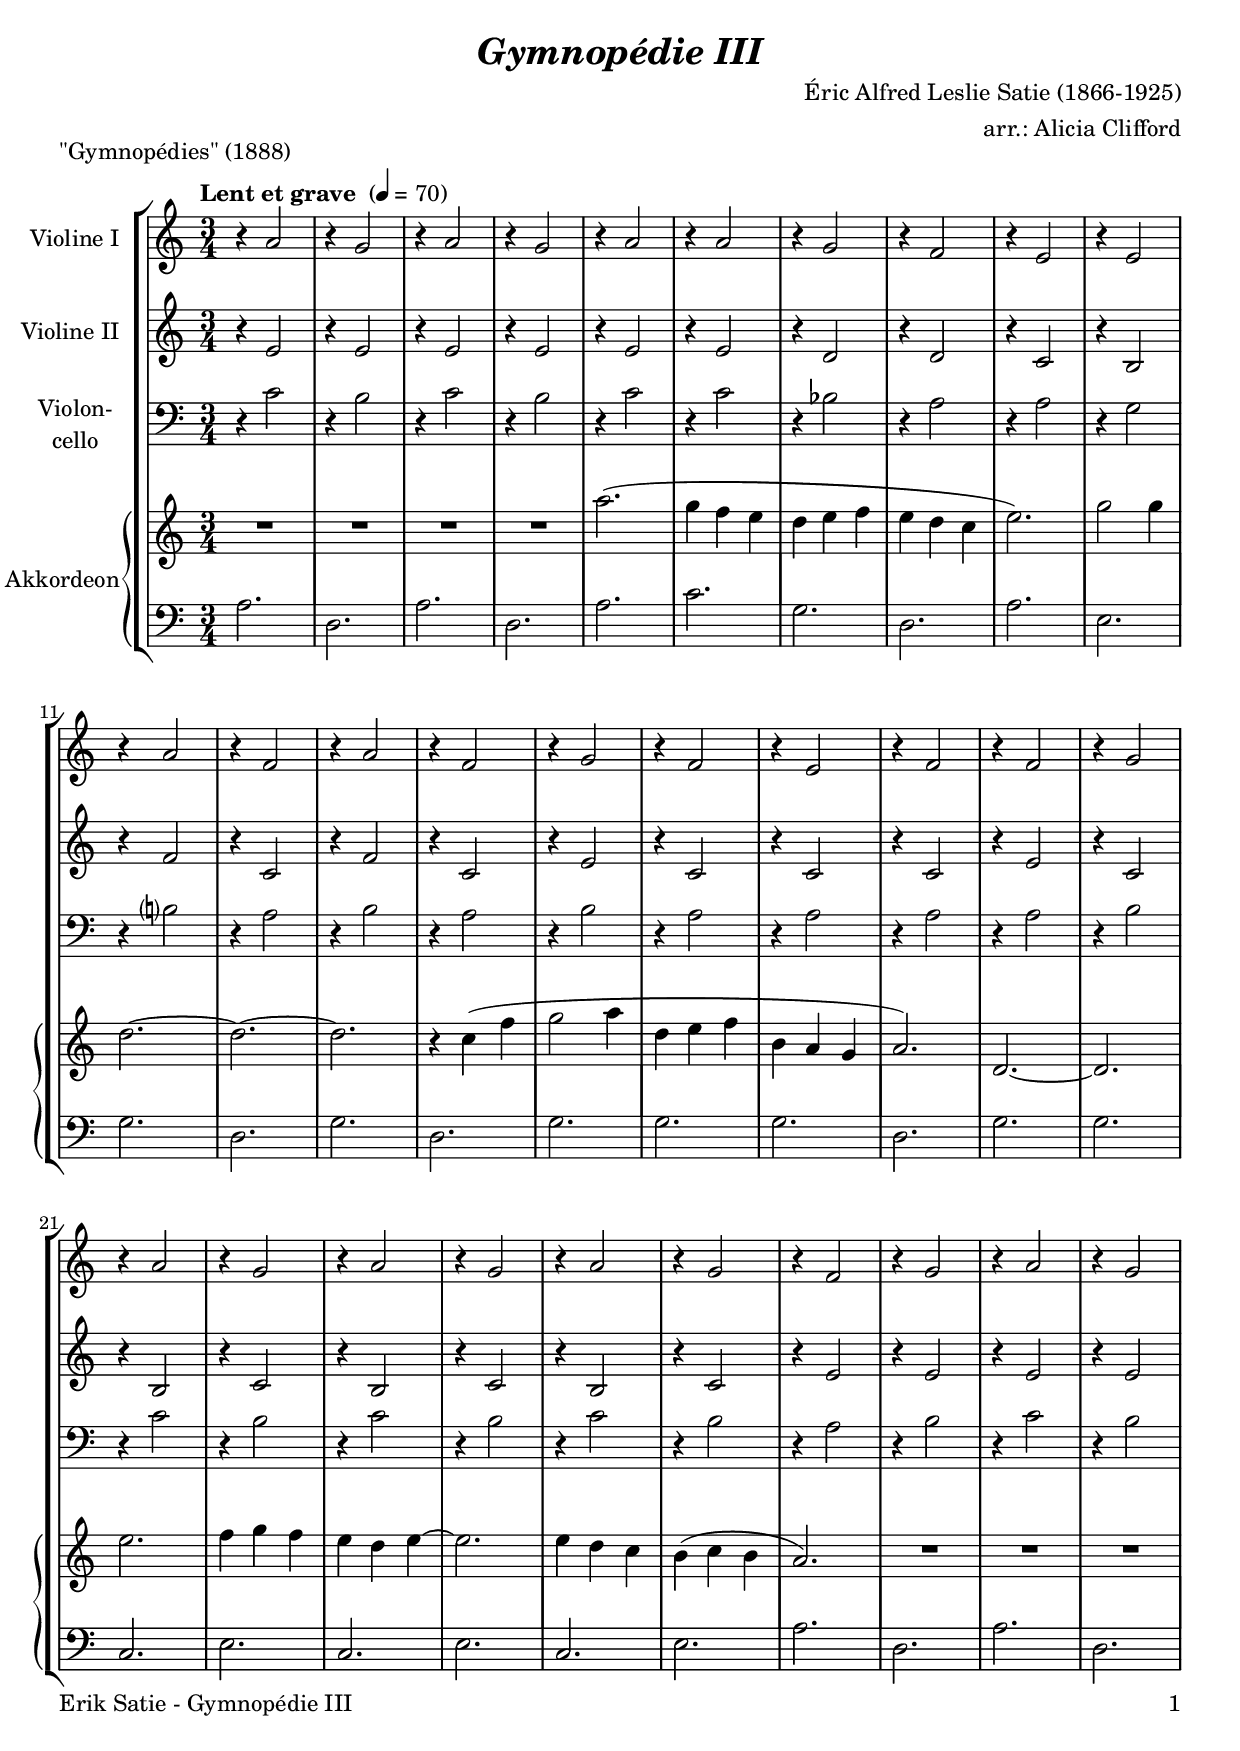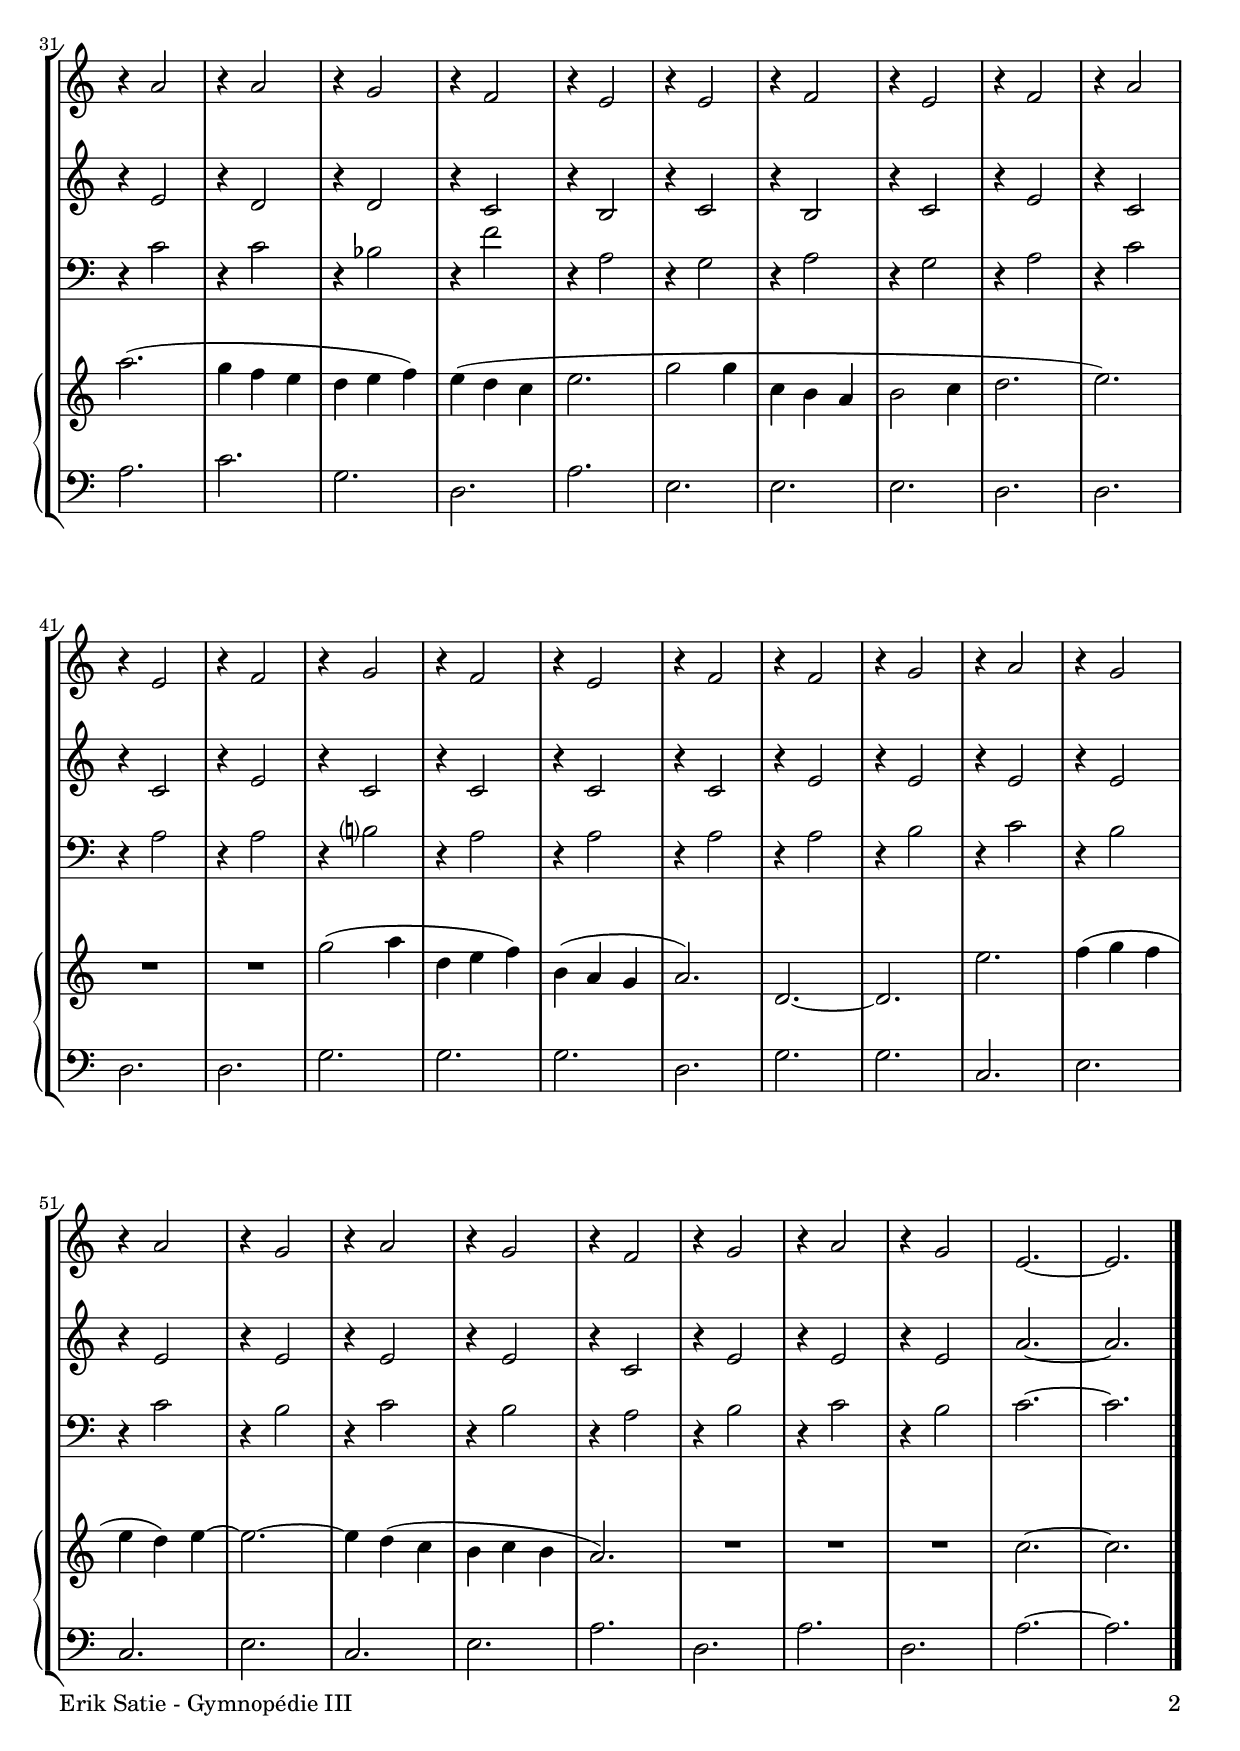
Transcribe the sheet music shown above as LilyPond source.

\version "2.24.3"
\include "deutsch.ly"

#(set-global-staff-size 20)

\header {
  title       = \markup \bold \italic "Gymnopédie III"
  composer    = "Éric Alfred Leslie Satie (1866-1925)"
  arranger    = "arr.: Alicia Clifford"
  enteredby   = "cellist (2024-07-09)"
  piece       = "\"Gymnopédies\" (1888)"
}

voiceconsts = {
  \key a \minor
  \time 3/4
  \numericTimeSignature
  \compressEmptyMeasures
% Set default beaming for all staves
%  \set Timing.beamExceptions = #'()
%  \set Timing.baseMoment     = #(ly:make-moment 1 4)
%  \set Timing.beatStructure  = #'(1 1 2)
  \tempo "Lent et grave " 4=70
}

mipz = "pizzicato strings"
mivl = "violin"
miba = "cello"
% mikl = "bright acoustic"
% mikl = "church organ"
mikl = "concertina"

rit = \mark \markup \box \italic "rit."

va = \relative c'' {
  \voiceconsts

  r4 a2
  r4 g2
  r4 a2
  r4 g2
  r4 a2
  r4 a2
  r4 g2
  r4 f2
  r4 e2
  r4 e2
  r4 a2

  r4 f2
  r4 a2
  r4 f2
  r4 g2
  r4 f2
  r4 e2
  r4 f2
  r4 f2
  r4 g2
  r4 a2
  r4 g2
  r4 a2

  r4 g2
  r4 a2
  r4 g2
  r4 f2
  r4 g2
  r4 a2
  r4 g2
  r4 a2
  r4 a2
  r4 g2
  r4 f2
  r4 e2
  
  r4 e2
  r4 f2
  r4 e2
  r4 f2
  r4 a2
  r4 e2
  r4 f2
  r4 g2
  r4 f2
  r4 e2
  r4 f2
  r4 f2
  
  r4 g2
  r4 a2
  r4 g2
  r4 a2
  r4 g2
  r4 a2
  r4 g2
  r4 f2
  r4 g2
  r4 a2
  r4 g2
  e2.~
  e \bar "|."
}

vb = \relative c' {
  \voiceconsts

  r4 e2
  r4 e2
  r4 e2
  r4 e2
  r4 e2
  r4 e2
  r4 d2
  r4 d2
  r4 c2
  r4 h2
  r4 f'2

  r4 c2
  r4 f2
  r4 c2
  r4 e2
  r4 c2
  r4 c2
  r4 c2
  r4 e2
  r4 c2
  r4 h2
  r4 c2
  r4 h2
  
  r4 c2
  r4 h2
  r4 c2
  r4 e2
  r4 e2
  r4 e2
  r4 e2
  r4 e2
  r4 d2
  r4 d2
  r4 c2
  r4 h2

  r4 c2
  r4 h2
  r4 c2
  r4 e2
  r4 c2
  r4 c2
  r4 e2
  r4 c2
  r4 c2
  r4 c2
  r4 c2
  r4 e2
  
  r4 e2
  r4 e2
  r4 e2
  r4 e2
  r4 e2
  r4 e2
  r4 e2
  r4 c2
  r4 e2
  r4 e2
  r4 e2
  a2.~
  a \bar "|."
}

vc = \relative c' {
  \voiceconsts
  \clef "bass"
  
  r4 c2
  r4 h2
  r4 c2
  r4 h2
  r4 c2
  r4 c2
  r4 b2
  r4 a2
  r4 a2
  r4 g2
  r4 h?2
  
  r4 a2
  r4 h2
  r4 a2
  r4 h2
  r4 a2
  r4 a2
  r4 a2
  r4 a2
  r4 h2
  r4 c2
  r4 h2
  r4 c2

  r4 h2
  r4 c2
  r4 h2
  r4 a2
  r4 h2
  r4 c2
  r4 h2
  r4 c2
  r4 c2
  r4 b2
  r4 f'2
  r4 a,2
  
  r4 g2
  r4 a2
  r4 g2
  r4 a2
  r4 c2
  r4 a2
  r4 a2
  r4 h?2
  r4 a2
  r4 a2
  r4 a2
  r4 a2
  
  r4 h2
  r4 c2
  r4 h2
  r4 c2
  r4 h2
  r4 c2
  r4 h2
  r4 a2
  r4 h2
  r4 c2
  r4 h2
  c2.~
  c \bar "|."
}

vd = \relative c''' {
  \voiceconsts

  R2.*4
  a2.(
  g4 f e
  d e f
  e d c
  e2.)
  g2 g4
  d2.~

  d~
  d
  r4 c( f
  g2 a4
  d, e f
  h, a g
  a2.)
  d,~
  d
  e'
  f4 g f
  e d e~

  e2.
  e4 d c
  h( c h
  a2.)
  R2.*3
  a'2.(
  g4 f e
  d e f)
  e( d c
  e2.

  g2 g4
  c, h a
  h2 c4
  d2.
  e)
  R2.*2
  g2( a4
  d, e f)
  h,( a g
  a2.)
  d,~
  
  d
  e'
  f4( g f
  e d) e~
  e2.~
  e4 d( c
  h c h
  a2.)
  R2.*3
  c2.~
  c \bar "|."
}

ve = \relative c' {
  \voiceconsts
  \clef "bass"

  a2.
  d,
  a'
  d,
  a'
  c
  g
  d
  a'
  e
  g

  d
  g
  d
  g
  g
  g
  d
  g
  g
  c,
  e
  c

  e
  c
  e
  a
  d,
  a'
  d,
  a'
  c
  g
  d
  a'

  e
  e
  e
  d
  d
  d
  d
  g
  g
  g
  d
  g

  g
  c,
  e
  c
  e
  c
  e
  a
  d,
  a'
  d,
  a'~
  a \bar "|."
}


music = \new StaffGroup <<
  \new Staff {
    \set Staff.midiInstrument = \mivl
    \set Staff.instrumentName = \markup \center-column { "Violine I" }
    \transpose a a { \va }
  }

  \new Staff {
    \set Staff.midiInstrument = \mivl
    \set Staff.instrumentName = \markup \center-column { "Violine II" }
    \transpose a a { \vb }
  }

  \new Staff {
    \set Staff.midiInstrument = \miba
    \set Staff.instrumentName = \markup \center-column { "Violon-" "cello" }
    \transpose a a { \vc }
  }

  \new PianoStaff <<
    \set PianoStaff.midiInstrument = \mikl
    \set PianoStaff.instrumentName = \markup \center-column { "Akkordeon" }
    <<
      \new Staff {
	\transpose a a { \vd }
      }
      
      %    \new Dynamics \vdy
      
      \new Staff {
	\transpose a a { \ve }
      }
    >>  
  >>
>>

\book {
  \paper {
    print-page-number = ##t
    print-first-page-number = ##t
    ragged-last-bottom = ##f
    oddHeaderMarkup = \markup \null
    evenHeaderMarkup = \markup \null
    oddFooterMarkup = \markup {
      \fill-line {
        \if \should-print-page-number
        "Erik Satie - Gymnopédie III" \fromproperty #'page:page-number-string
      }
    }
    evenFooterMarkup = \oddFooterMarkup
  } \score {
    \music
    \layout {}
  }

  \score {
    \unfoldRepeats \music

    \midi {
      \context {
        \Score
      }
    }
  }
}
